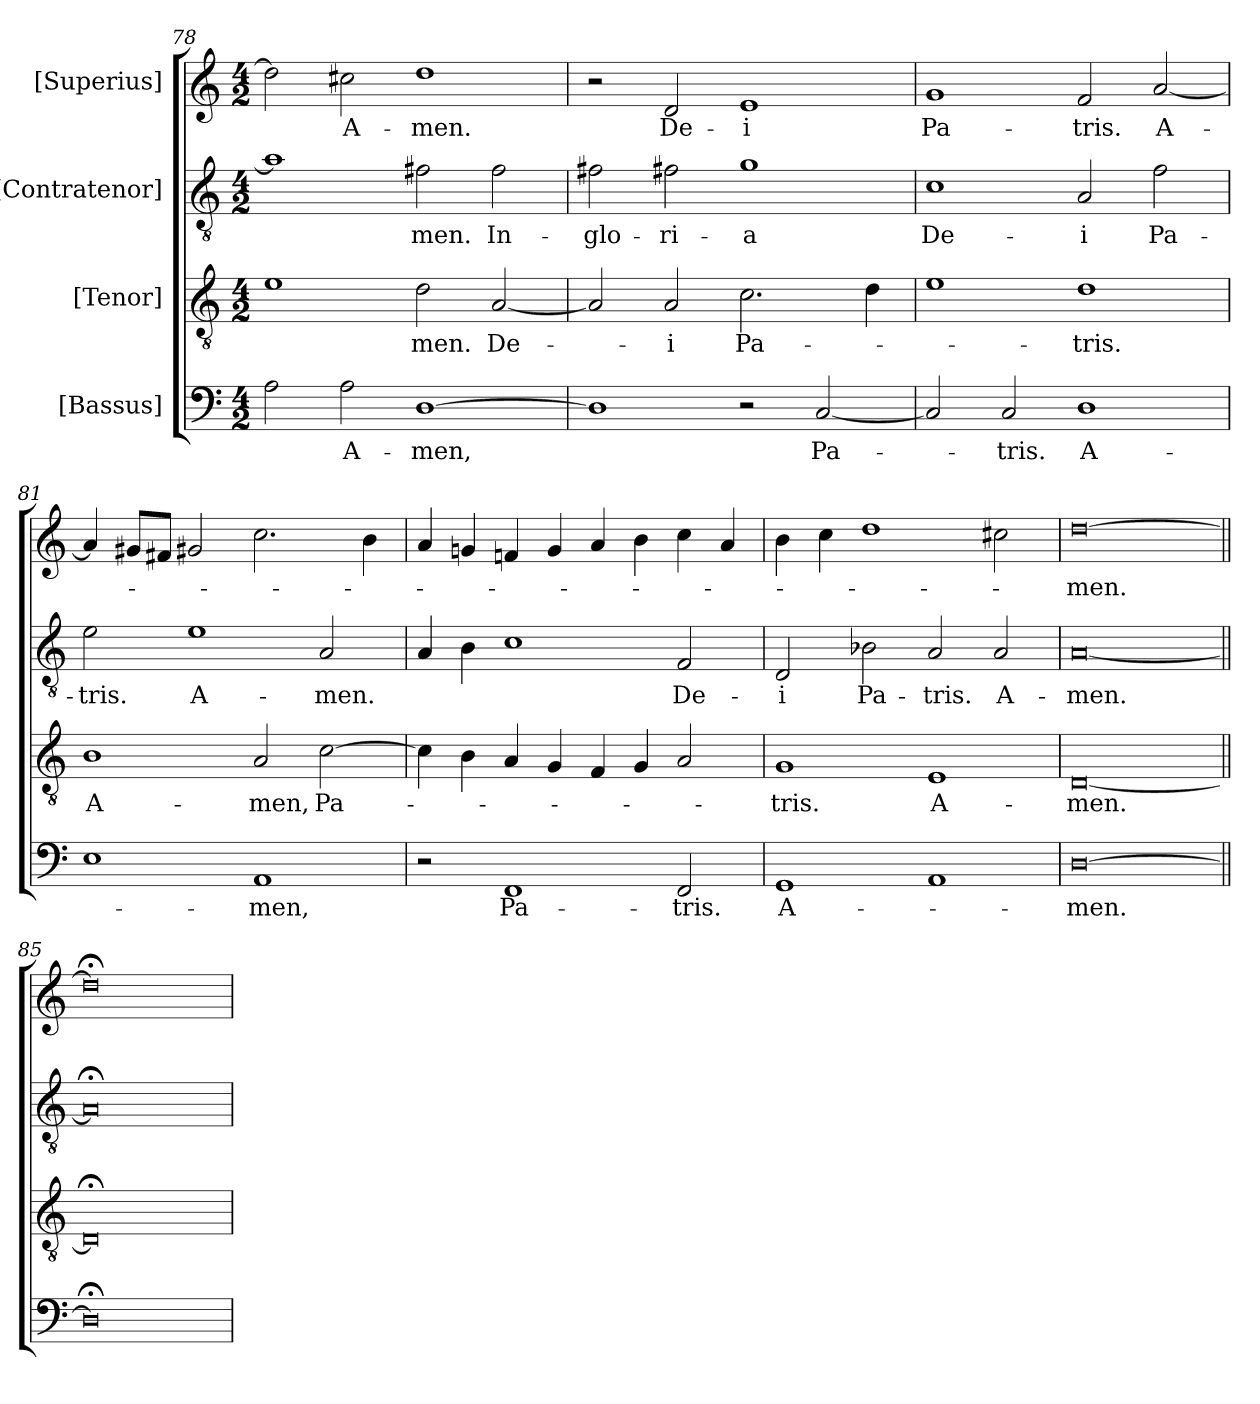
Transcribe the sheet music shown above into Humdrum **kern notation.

**kern	**text	**kern	**text	**kern	**text	**kern	**text
*part4	*part4	*part3	*part3	*part2	*part2	*part1	*part1
*staff4	*staff4	*staff3	*staff3	*staff2	*staff2	*staff1	*staff1
*I"[Bassus]	*	*I"[Tenor]	*	*I"[Contratenor]	*	*I"[Superius]	*
*clefF4	*	*clefGv2	*	*clefGv2	*	*clefG2	*
*k[]	*	*k[]	*	*k[]	*	*k[]	*
*M4/2	*	*M4/2	*	*M4/2	*	*M4/2	*
=78	=78	=78	=78	=78	=78	=78	=78
2A\	.	1e/	.	1a/]	.	2dd\]	.
2A\	A-	.	.	.	.	2cc#X\	A-
[1D\	-men,	2d\	-men.	2f#X\	-men.	1dd/	-men.
.	.	[2A/	De-	2f#\	In-	.	.
=79	=79	=79	=79	=79	=79	=79	=79
1D\]	.	2A/]	.	2f#X\	glo-	2r	.
.	.	2A/	-i	2f#X\	-ri-	2d/	De-
2r	.	2.c\	Pa-	1g/	-a	1e/	-i
[2C/	Pa-	.	.	.	.	.	.
.	.	4d\	.	.	.	.	.
=80	=80	=80	=80	=80	=80	=80	=80
2C/]	.	1e/	.	1c/	De-	1g/	Pa-
2C/	-tris.	.	.	.	.	.	.
1D\	A-	1d/	-tris.	2A/	-i	2f/	-tris.
.	.	.	.	2f\	Pa-	[2a/	A-
=81	=81	=81	=81	=81	=81	=81	=81
1E/	.	1B\	A-	2e\	-tris.	4a/]	.
.	.	.	.	.	.	8g#X/L	.
.	.	.	.	.	.	8f#X/J	.
.	.	.	.	1e/	A-	2g#X/	.
1AA/	-men,	2A/	-men,	.	.	2.cc\	.
.	.	[2c\	Pa-	2A/	-men.	.	.
.	.	.	.	.	.	4b\	.
=82	=82	=82	=82	=82	=82	=82	=82
2r	.	4c\]	.	4A/	.	4a/	.
.	.	4B\	.	4B\	.	4gn/	.
1FF/	Pa-	4A/	.	1c/	.	4fn/	.
.	.	4G/	.	.	.	4g/	.
.	.	4F/	.	.	.	4a/	.
.	.	4G/	.	.	.	4b\	.
2FF/	-tris.	2A/	.	2F/	De-	4cc\	.
.	.	.	.	.	.	4a/	.
=83	=83	=83	=83	=83	=83	=83	=83
1GG/	A-	1G/	-tris.	2D/	-i	4b\	.
.	.	.	.	.	.	4cc\	.
.	.	.	.	2B-X\	Pa-	1dd/	.
1AA/	.	1E/	A-	2A/	-tris.	.	.
.	.	.	.	2A/	A-	2cc#X\	.
=84	=84	=84	=84	=84	=84	=84	=84
[0D\	-men.	[0D/	-men.	[0A/	-men.	[0dd\	-men.
=85||	=85||	=85||	=85||	=85||	=85||	=85||	=85||
0D;<\]	.	0D;</]	.	0A;</]	.	0dd;<\]	.
=	=	=	=	=	=	=	=
*-	*-	*-	*-	*-	*-	*-	*-
